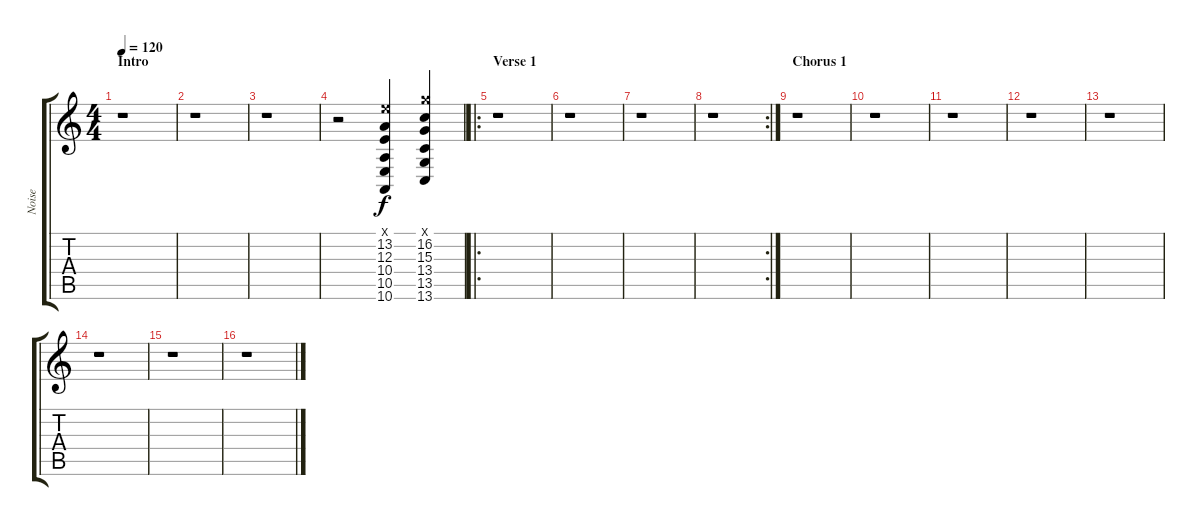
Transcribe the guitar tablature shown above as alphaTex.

\track ("Noise" "Noise") {instrument breathnoise}
\staff {score tabs}
\tuning (Db4 Ab3 E3 B2 Gb2 B1) {hide}
\ts (4 4)
\section ("" "Intro")
\tempo 120
\clef g2
\ks c
r.1{dy f instrument breathnoise} |
r.1 |
r.1 |
r.2 (15.1{x} 13.2 12.3 10.4 10.5 10.6).4 (18.1{x} 16.2 15.3 13.4 13.5 13.6).4 |
\ro
\section ("" "Verse 1")
r.1 |
r.1 |
r.1 |
\rc 2
r.1 |
\section ("" "Chorus 1")
r.1 |
r.1 |
r.1 |
r.1 |
r.1 |
r.1 |
r.1 |
r.1
